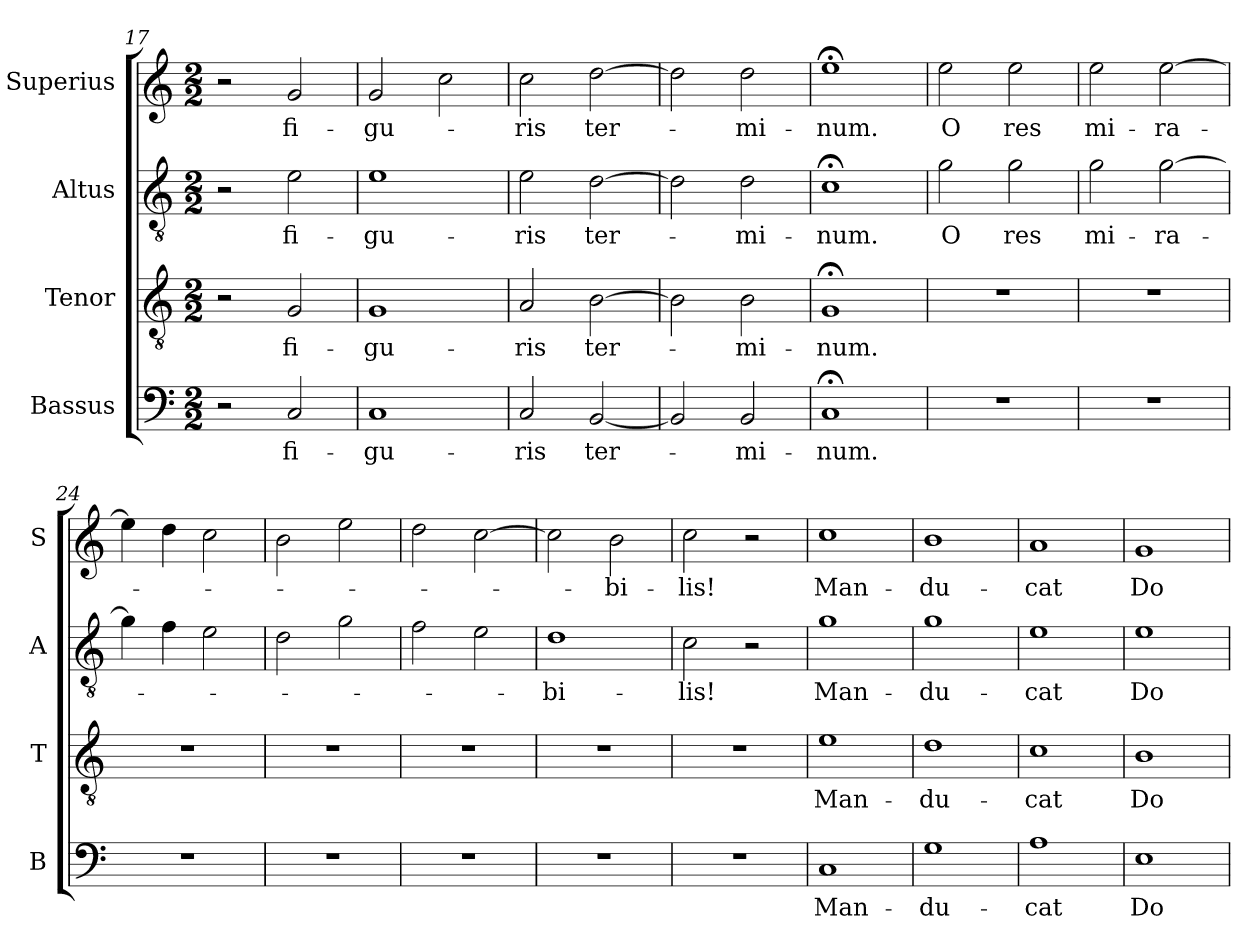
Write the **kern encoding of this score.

**kern	**text	**kern	**text	**kern	**text	**kern	**text
*part4	*part4	*part3	*part3	*part2	*part2	*part1	*part1
*staff4	*staff4	*staff3	*staff3	*staff2	*staff2	*staff1	*staff1
*I"Bassus	*	*I"Tenor	*	*I"Altus	*	*I"Superius	*
*I'B	*	*I'T	*	*I'A	*	*I'S	*
*clefF4	*	*clefGv2	*	*clefGv2	*	*clefG2	*
*k[]	*	*k[]	*	*k[]	*	*k[]	*
*M2/2	*	*M2/2	*	*M2/2	*	*M2/2	*
=17	=17	=17	=17	=17	=17	=17	=17
2r	.	2r	.	2r	.	2r	.
2C	fi-	2G	fi-	2e	fi-	2g	fi-
=18	=18	=18	=18	=18	=18	=18	=18
1C	-gu-	1G	-gu-	1e	-gu-	2g	-gu-
.	.	.	.	.	.	2cc	.
=19	=19	=19	=19	=19	=19	=19	=19
2C	-ris	2A	-ris	2e	-ris	2cc	-ris
[2BB	ter-	[2B	ter-	[2d	ter-	[2dd	ter-
=20	=20	=20	=20	=20	=20	=20	=20
2BB]	.	2B]	.	2d]	.	2dd]	.
2BB	-mi-	2B	-mi-	2d	-mi-	2dd	-mi-
=21	=21	=21	=21	=21	=21	=21	=21
1C;<	-num.	1G;<	-num.	1c;<	-num.	1ee;<	-num.
=22	=22	=22	=22	=22	=22	=22	=22
1r	.	1r	.	2g	O	2ee	O
.	.	.	.	2g	res	2ee	res
=23	=23	=23	=23	=23	=23	=23	=23
1r	.	1r	.	2g	mi-	2ee	mi-
.	.	.	.	[2g	-ra-	[2ee	-ra-
=24	=24	=24	=24	=24	=24	=24	=24
1r	.	1r	.	4g]	.	4ee]	.
.	.	.	.	4f	.	4dd	.
.	.	.	.	2e	.	2cc	.
=25	=25	=25	=25	=25	=25	=25	=25
1r	.	1r	.	2d	.	2b	.
.	.	.	.	2g	.	2ee	.
=26	=26	=26	=26	=26	=26	=26	=26
1r	.	1r	.	2f	.	2dd	.
.	.	.	.	2e	.	[2cc	.
=27	=27	=27	=27	=27	=27	=27	=27
1r	.	1r	.	1d	-bi-	2cc]	.
.	.	.	.	.	.	2b	-bi-
=28	=28	=28	=28	=28	=28	=28	=28
1r	.	1r	.	2c	-lis!	2cc	-lis!
.	.	.	.	2r	.	2r	.
=29	=29	=29	=29	=29	=29	=29	=29
1C	Man-	1e	Man-	1g	Man-	1cc	Man-
=30	=30	=30	=30	=30	=30	=30	=30
1G	-du-	1d	-du-	1g	-du-	1b	-du-
=31	=31	=31	=31	=31	=31	=31	=31
1A	-cat	1c	-cat	1e	-cat	1a	-cat
=32	=32	=32	=32	=32	=32	=32	=32
1E	Do-	1B	Do-	1e	Do-	1g	Do-
=	=	=	=	=	=	=	=
*-	*-	*-	*-	*-	*-	*-	*-
